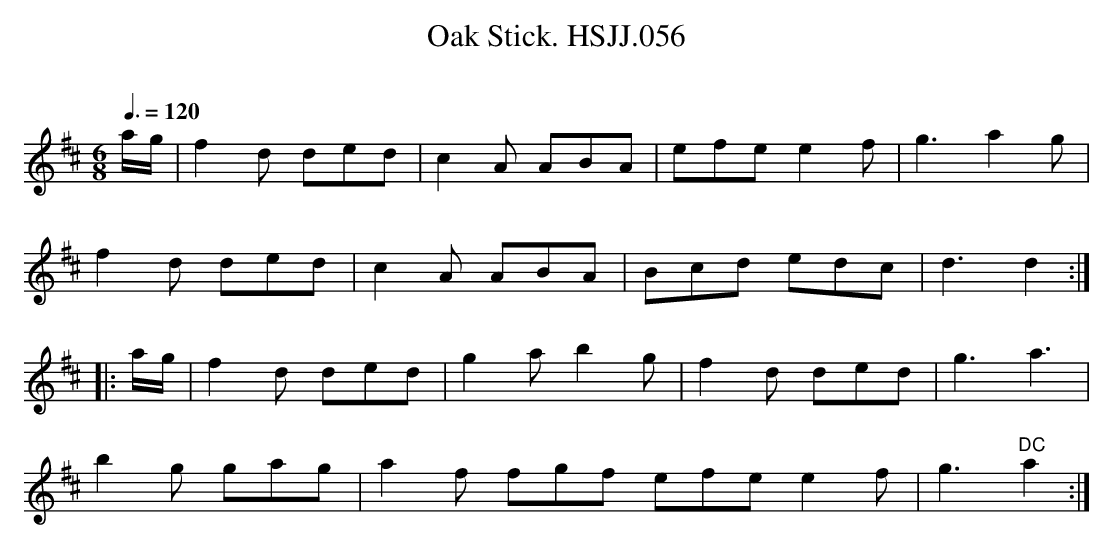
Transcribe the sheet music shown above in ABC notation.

X:1
T:Oak Stick. HSJJ.056
M:6/8
L:1/8
Q:3/8=120
O:
K:D
a/g/|f2d ded|c2A ABA|efee2f|g3a2g|
f2d ded|c2A ABA|Bcd edc|d3d2:|
|:a/g/|f2d ded|g2ab2g|f2d ded|g3a3|
b2g gag|a2f fgf efee2f|g3"^DC"a2:|
